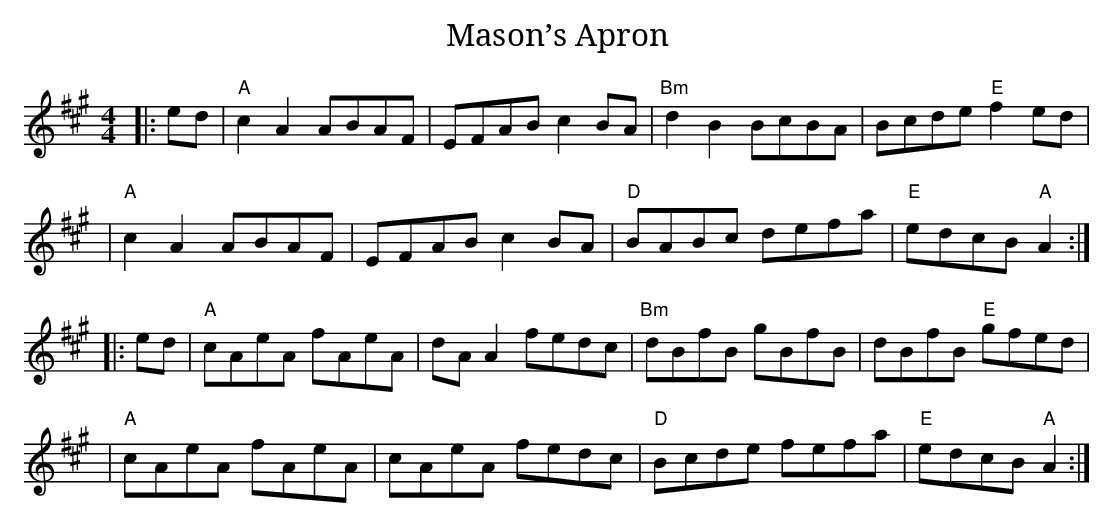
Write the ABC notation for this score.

X:1
T:Mason’s Apron
M:4/4
L:1/8
K:A
|: ed | "A" c2 A2 ABAF | EFAB c2 BA | "Bm" d2 B2 BcBA | Bcde "E" f2 ed |
      | "A" c2 A2 ABAF | EFAB c2 BA | "D" BABc defa | "E" edcB "A" A2 :|
|: ed | "A" cAeA fAeA | dAA2 fedc | "Bm" dBfB gBfB | dBfB "E" gfed |
      | "A" cAeA fAeA | cAeA fedc | "D" Bcde fefa | "E" edcB "A" A2 :|
